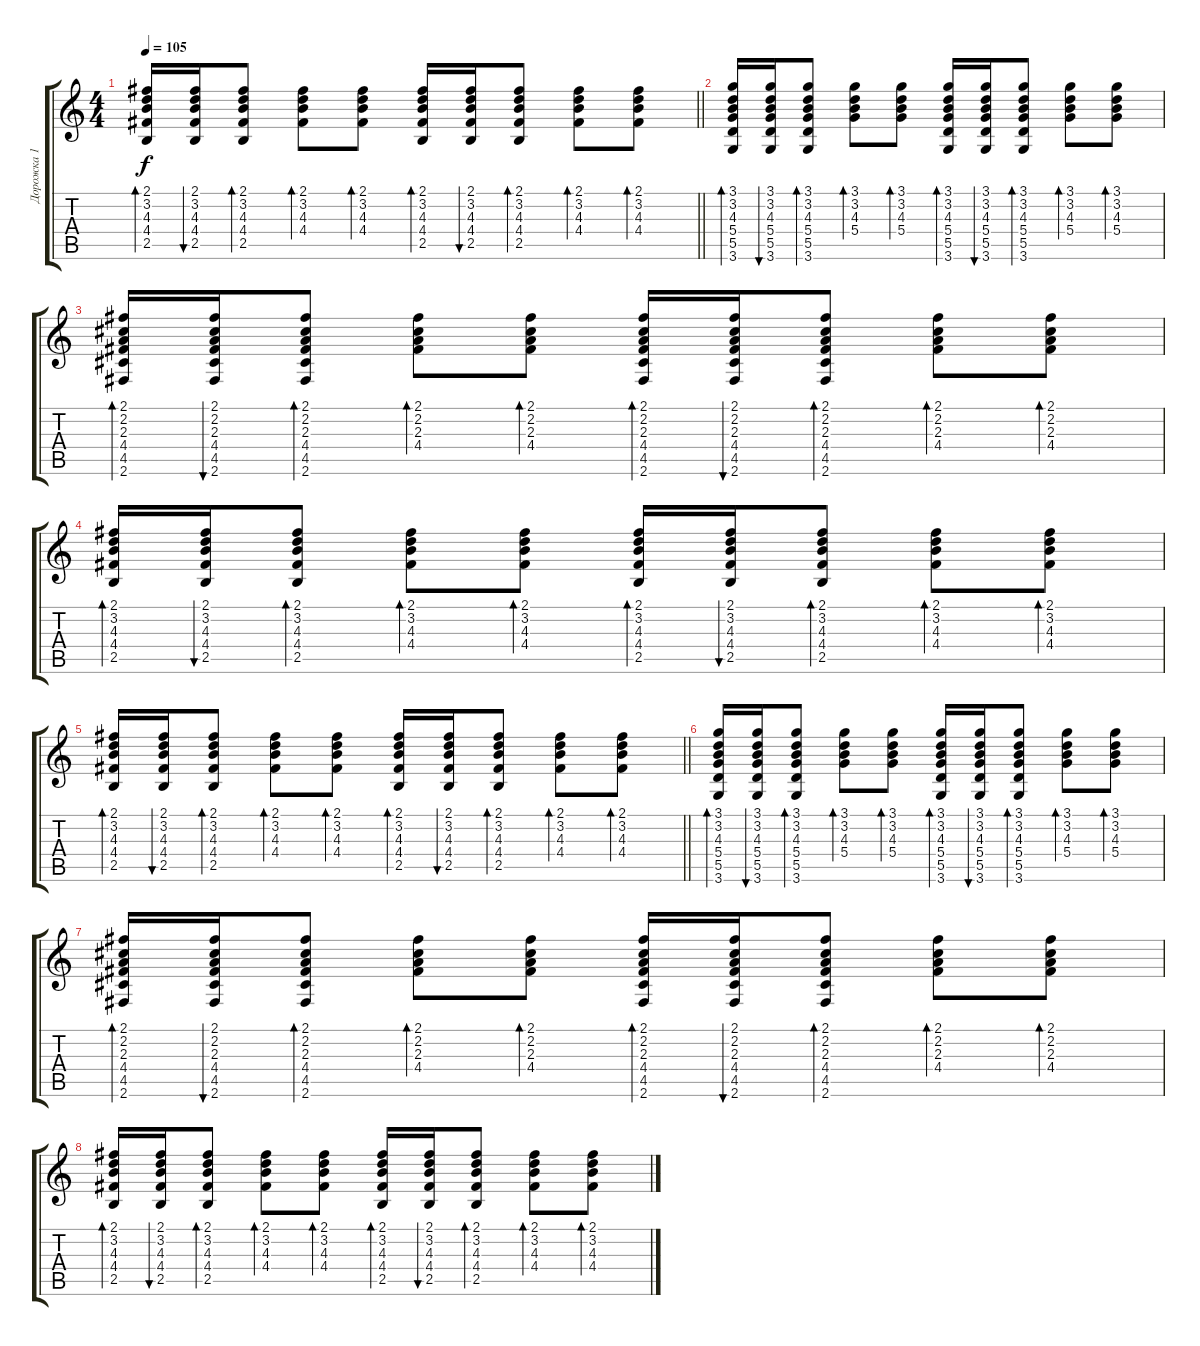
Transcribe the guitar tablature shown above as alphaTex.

\track ("Дорожка 1" "Дорожка 1") {instrument acousticguitarsteel}
\staff {score tabs}
\tuning (E4 B3 G3 D3 A2 E2) {hide}
\ts (4 4)
\tempo 105
\clef g2
\barLineRight lightlight
\ks c
(2.1 3.2 4.3 4.4 2.5).16{bd 30 dy f} (2.1 3.2 4.3 4.4 2.5).16{bu 30} (2.1 3.2 4.3 4.4 2.5).8{bd 30} (2.1 3.2 4.3 4.4).8{bd 30} (2.1 3.2 4.3 4.4).8{bd 30} (2.1 3.2 4.3 4.4 2.5).16{bd 30} (2.1 3.2 4.3 4.4 2.5).16{bu 30} (2.1 3.2 4.3 4.4 2.5).8{bd 30} (2.1 3.2 4.3 4.4).8{bd 30} (2.1 3.2 4.3 4.4).8{bd 30} |
(3.1 3.2 4.3 5.4 5.5 3.6).16{bd 30} (3.1 3.2 4.3 5.4 5.5 3.6).16{bu 30} (3.1 3.2 4.3 5.4 5.5 3.6).8{bd 30} (3.1 3.2 4.3 5.4).8{bd 30} (3.1 3.2 4.3 5.4).8{bd 30} (3.1 3.2 4.3 5.4 5.5 3.6).16{bd 30} (3.1 3.2 4.3 5.4 5.5 3.6).16{bu 30} (3.1 3.2 4.3 5.4 5.5 3.6).8{bd 30} (3.1 3.2 4.3 5.4).8{bd 30} (3.1 3.2 4.3 5.4).8{bd 30} |
(2.1 2.2 2.3 4.4 4.5 2.6).16{bd 30} (2.1 2.2 2.3 4.4 4.5 2.6).16{bu 30} (2.1 2.2 2.3 4.4 4.5 2.6).8{bd 30} (2.1 2.2 2.3 4.4).8{bd 30} (2.1 2.2 2.3 4.4).8{bd 30} (2.1 2.2 2.3 4.4 4.5 2.6).16{bd 30} (2.1 2.2 2.3 4.4 4.5 2.6).16{bu 30} (2.1 2.2 2.3 4.4 4.5 2.6).8{bd 30} (2.1 2.2 2.3 4.4).8{bd 30} (2.1 2.2 2.3 4.4).8{bd 30} |
(2.1 3.2 4.3 4.4 2.5).16{bd 30} (2.1 3.2 4.3 4.4 2.5).16{bu 30} (2.1 3.2 4.3 4.4 2.5).8{bd 30} (2.1 3.2 4.3 4.4).8{bd 30} (2.1 3.2 4.3 4.4).8{bd 30} (2.1 3.2 4.3 4.4 2.5).16{bd 30} (2.1 3.2 4.3 4.4 2.5).16{bu 30} (2.1 3.2 4.3 4.4 2.5).8{bd 30} (2.1 3.2 4.3 4.4).8{bd 30} (2.1 3.2 4.3 4.4).8{bd 30} |
\barLineRight lightlight
(2.1 3.2 4.3 4.4 2.5).16{bd 30} (2.1 3.2 4.3 4.4 2.5).16{bu 30} (2.1 3.2 4.3 4.4 2.5).8{bd 30} (2.1 3.2 4.3 4.4).8{bd 30} (2.1 3.2 4.3 4.4).8{bd 30} (2.1 3.2 4.3 4.4 2.5).16{bd 30} (2.1 3.2 4.3 4.4 2.5).16{bu 30} (2.1 3.2 4.3 4.4 2.5).8{bd 30} (2.1 3.2 4.3 4.4).8{bd 30} (2.1 3.2 4.3 4.4).8{bd 30} |
(3.1 3.2 4.3 5.4 5.5 3.6).16{bd 30} (3.1 3.2 4.3 5.4 5.5 3.6).16{bu 30} (3.1 3.2 4.3 5.4 5.5 3.6).8{bd 30} (3.1 3.2 4.3 5.4).8{bd 30} (3.1 3.2 4.3 5.4).8{bd 30} (3.1 3.2 4.3 5.4 5.5 3.6).16{bd 30} (3.1 3.2 4.3 5.4 5.5 3.6).16{bu 30} (3.1 3.2 4.3 5.4 5.5 3.6).8{bd 30} (3.1 3.2 4.3 5.4).8{bd 30} (3.1 3.2 4.3 5.4).8{bd 30} |
(2.1 2.2 2.3 4.4 4.5 2.6).16{bd 30} (2.1 2.2 2.3 4.4 4.5 2.6).16{bu 30} (2.1 2.2 2.3 4.4 4.5 2.6).8{bd 30} (2.1 2.2 2.3 4.4).8{bd 30} (2.1 2.2 2.3 4.4).8{bd 30} (2.1 2.2 2.3 4.4 4.5 2.6).16{bd 30} (2.1 2.2 2.3 4.4 4.5 2.6).16{bu 30} (2.1 2.2 2.3 4.4 4.5 2.6).8{bd 30} (2.1 2.2 2.3 4.4).8{bd 30} (2.1 2.2 2.3 4.4).8{bd 30} |
(2.1 3.2 4.3 4.4 2.5).16{bd 30} (2.1 3.2 4.3 4.4 2.5).16{bu 30} (2.1 3.2 4.3 4.4 2.5).8{bd 30} (2.1 3.2 4.3 4.4).8{bd 30} (2.1 3.2 4.3 4.4).8{bd 30} (2.1 3.2 4.3 4.4 2.5).16{bd 30} (2.1 3.2 4.3 4.4 2.5).16{bu 30} (2.1 3.2 4.3 4.4 2.5).8{bd 30} (2.1 3.2 4.3 4.4).8{bd 30} (2.1 3.2 4.3 4.4).8{bd 30}
